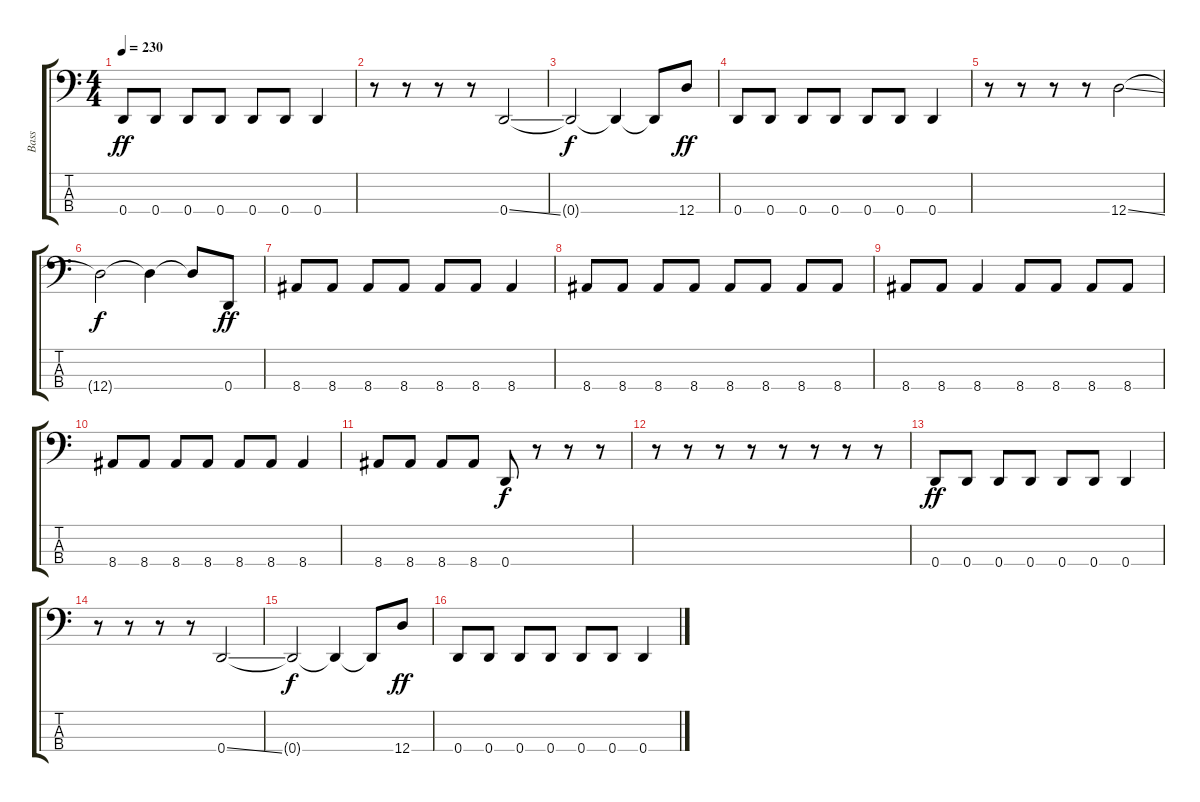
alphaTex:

\track ("Bass" "Bass") {instrument electricbasspick}
\staff {score tabs}
\tuning (G2 D2 A1 D1) {hide}
\ts (4 4)
\tempo 230
\clef f4
\ks c
0.4.8{dy ff} 0.4.8 0.4.8 0.4.8 0.4.8 0.4.8 0.4.4 |
r.8 r.8 r.8 r.8 0.4{ss}.2 |
0.4{t}.2{dy f} 0.4{t}.4 0.4{t}.8 12.4.8{dy ff} |
0.4.8 0.4.8 0.4.8 0.4.8 0.4.8 0.4.8 0.4.4 |
r.8 r.8 r.8 r.8 12.4{ss}.2 |
12.4{t}.2{dy f} 12.4{t}.4 12.4{t}.8 0.4.8{dy ff} |
8.4.8 8.4.8 8.4.8 8.4.8 8.4.8 8.4.8 8.4.4 |
8.4.8 8.4.8 8.4.8 8.4.8 8.4.8 8.4.8 8.4.8 8.4.8 |
8.4.8 8.4.8 8.4.4 8.4.8 8.4.8 8.4.8 8.4.8 |
8.4.8 8.4.8 8.4.8 8.4.8 8.4.8 8.4.8 8.4.4 |
8.4.8 8.4.8 8.4.8 8.4.8 0.4.8{dy f} r.8 r.8 r.8 |
r.8 r.8 r.8 r.8 r.8 r.8 r.8 r.8 |
0.4.8{dy ff} 0.4.8 0.4.8 0.4.8 0.4.8 0.4.8 0.4.4 |
r.8 r.8 r.8 r.8 0.4{ss}.2 |
0.4{t}.2{dy f} 0.4{t}.4 0.4{t}.8 12.4.8{dy ff} |
0.4.8 0.4.8 0.4.8 0.4.8 0.4.8 0.4.8 0.4.4
